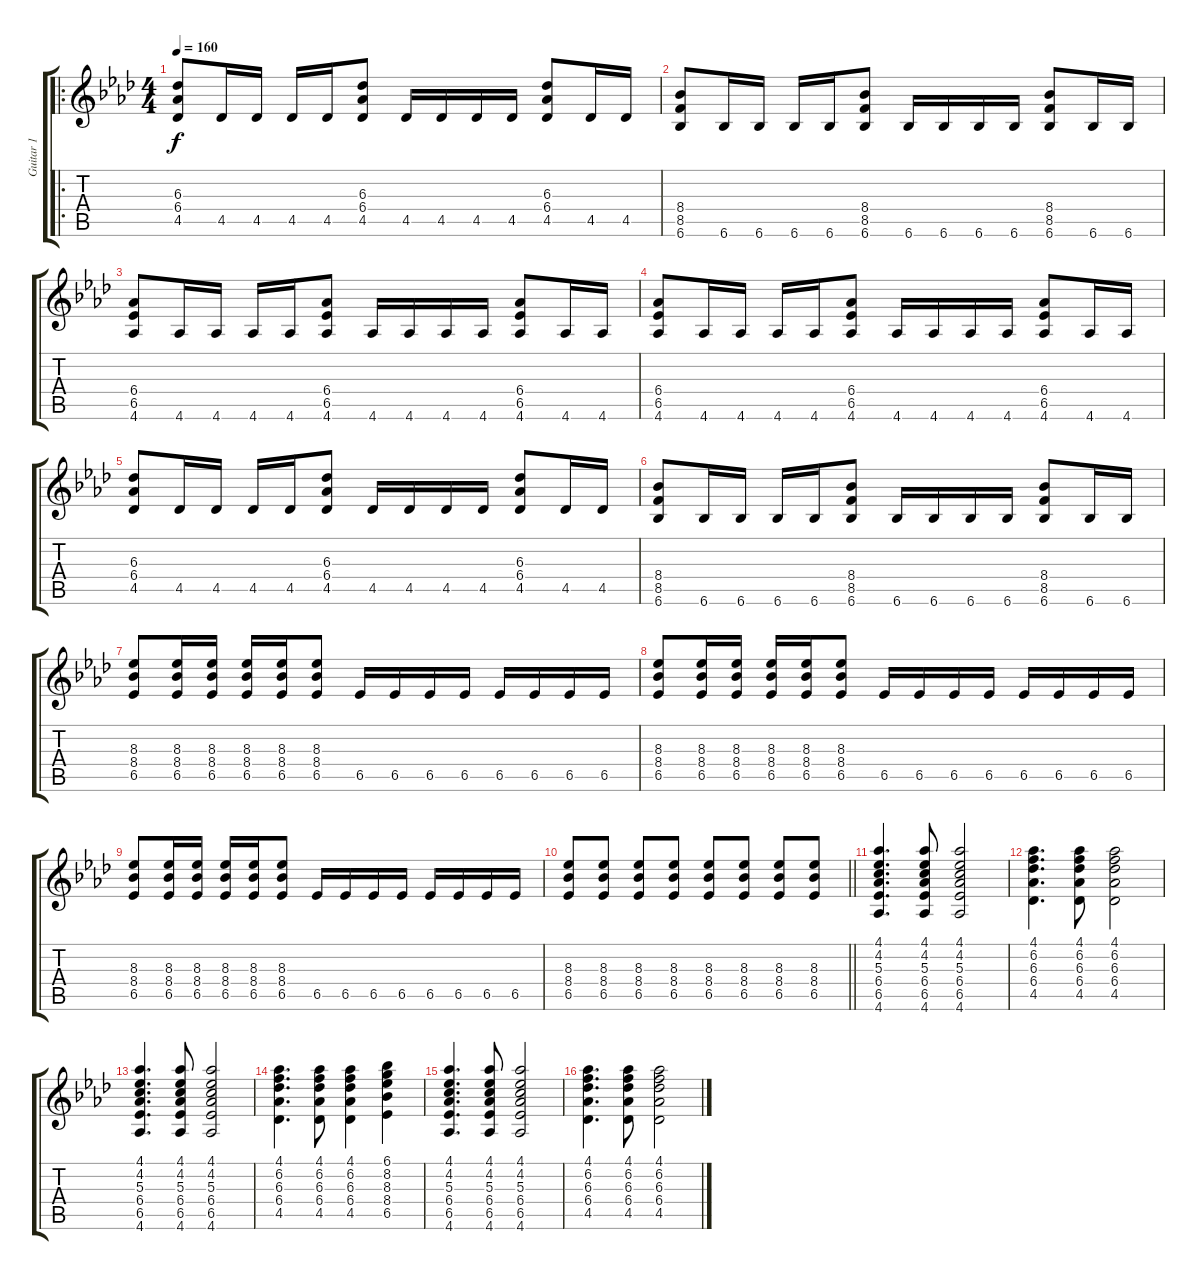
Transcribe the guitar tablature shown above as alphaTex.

\track ("Guitar 1" "Guitar 1") {instrument distortionguitar}
\staff {score tabs}
\tuning (E4 B3 G3 D3 A2 E2) {hide}
\ro
\ts (4 4)
\tempo 160
\clef g2
\ks ab
(6.3 6.4 4.5).8{dy f} 4.5.16 4.5.16 4.5.16 4.5.16 (6.3 6.4 4.5).8 4.5.16 4.5.16 4.5.16 4.5.16 (6.3 6.4 4.5).8 4.5.16 4.5.16 |
(8.4 8.5 6.6).8 6.6.16 6.6.16 6.6.16 6.6.16 (8.4 8.5 6.6).8 6.6.16 6.6.16 6.6.16 6.6.16 (8.4 8.5 6.6).8 6.6.16 6.6.16 |
(6.4 6.5 4.6).8 4.6.16 4.6.16 4.6.16 4.6.16 (6.4 6.5 4.6).8 4.6.16 4.6.16 4.6.16 4.6.16 (6.4 6.5 4.6).8 4.6.16 4.6.16 |
(6.4 6.5 4.6).8 4.6.16 4.6.16 4.6.16 4.6.16 (6.4 6.5 4.6).8 4.6.16 4.6.16 4.6.16 4.6.16 (6.4 6.5 4.6).8 4.6.16 4.6.16 |
(6.3 6.4 4.5).8 4.5.16 4.5.16 4.5.16 4.5.16 (6.3 6.4 4.5).8 4.5.16 4.5.16 4.5.16 4.5.16 (6.3 6.4 4.5).8 4.5.16 4.5.16 |
(8.4 8.5 6.6).8 6.6.16 6.6.16 6.6.16 6.6.16 (8.4 8.5 6.6).8 6.6.16 6.6.16 6.6.16 6.6.16 (8.4 8.5 6.6).8 6.6.16 6.6.16 |
(8.3 8.4 6.5).8 (8.3 8.4 6.5).16 (8.3 8.4 6.5).16 (8.3 8.4 6.5).16 (8.3 8.4 6.5).16 (8.3 8.4 6.5).8 6.5.16 6.5.16 6.5.16 6.5.16 6.5.16 6.5.16 6.5.16 6.5.16 |
(8.3 8.4 6.5).8 (8.3 8.4 6.5).16 (8.3 8.4 6.5).16 (8.3 8.4 6.5).16 (8.3 8.4 6.5).16 (8.3 8.4 6.5).8 6.5.16 6.5.16 6.5.16 6.5.16 6.5.16 6.5.16 6.5.16 6.5.16 |
(8.3 8.4 6.5).8 (8.3 8.4 6.5).16 (8.3 8.4 6.5).16 (8.3 8.4 6.5).16 (8.3 8.4 6.5).16 (8.3 8.4 6.5).8 6.5.16 6.5.16 6.5.16 6.5.16 6.5.16 6.5.16 6.5.16 6.5.16 |
\barLineRight lightlight
(8.3 8.4 6.5).8 (8.3 8.4 6.5).8 (8.3 8.4 6.5).8 (8.3 8.4 6.5).8 (8.3 8.4 6.5).8 (8.3 8.4 6.5).8 (8.3 8.4 6.5).8 (8.3 8.4 6.5).8 |
(4.1 4.2 5.3 6.4 6.5 4.6).4{d} (4.1 4.2 5.3 6.4 6.5 4.6).8 (4.1 4.2 5.3 6.4 6.5 4.6).2 |
(4.1 6.2 6.3 6.4 4.5).4{d} (4.1 6.2 6.3 6.4 4.5).8 (4.1 6.2 6.3 6.4 4.5).2 |
(4.1 4.2 5.3 6.4 6.5 4.6).4{d} (4.1 4.2 5.3 6.4 6.5 4.6).8 (4.1 4.2 5.3 6.4 6.5 4.6).2 |
(4.1 6.2 6.3 6.4 4.5).4{d} (4.1 6.2 6.3 6.4 4.5).8 (4.1 6.2 6.3 6.4 4.5).4 (6.1 8.2 8.3 8.4 6.5).4 |
(4.1 4.2 5.3 6.4 6.5 4.6).4{d} (4.1 4.2 5.3 6.4 6.5 4.6).8 (4.1 4.2 5.3 6.4 6.5 4.6).2 |
(4.1 6.2 6.3 6.4 4.5).4{d} (4.1 6.2 6.3 6.4 4.5).8 (4.1 6.2 6.3 6.4 4.5).2
